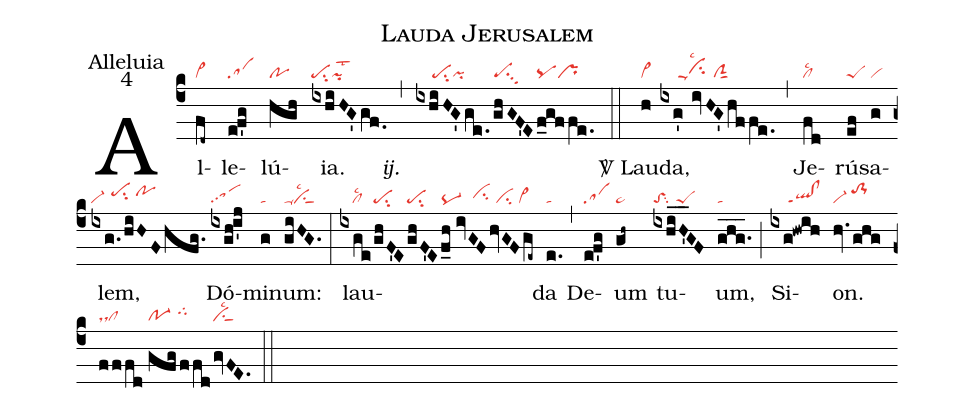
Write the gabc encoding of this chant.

name:Lauda Jerusalem;
office-part:Alleluia;
mode:4;
nabc-lines:1;
%%
(c4) Al(fd~|vi>)le(ef'g|sa)lú(hgh|po){ia}.(ixhiHG'gf.0|pesu2pilst2) <i>ij.</i>(,) (ixhiHG'ge./|/////pesu2pi|ghGF'E|pesu3|f_gffe.|pqpr) (::) <sp>V/</sp> Lau(h|vi>)da,(ixg'//ivHG'hffe.|//////cippu1lsc2//clSsut1) (,) Je(fd|cllsc2)rú(ef|peS)sa(g|vi)lem,(ixg./hiHFhfg.|vi-//pehisu2/pohi) Dó(ixgh!i'j|sapp1)mi(g|ta)num:(giHG.|vippu1su1sut1lsc2) (:) lau(ixge|////cllsc2|ghF'E|pesu2|ghF'E|pesu2|f_h//ivGF|pq-he///cihh|hvGFge~|//ci/vi>)da(e.|ta) (,) De(ef'g|sa)um(gh~|pe~) tu(ixhiH'__GF|toSsu2//peS)um,(ghg.___|ta) (;) Si(ixg!hwih|/////ql!clppt1)on.(hv.ghg|vi-/to-1hj|fffd//|dscl|gfg/ffd|po-1//tghi|gvFE.|visu1sut1lsc2) (::)
